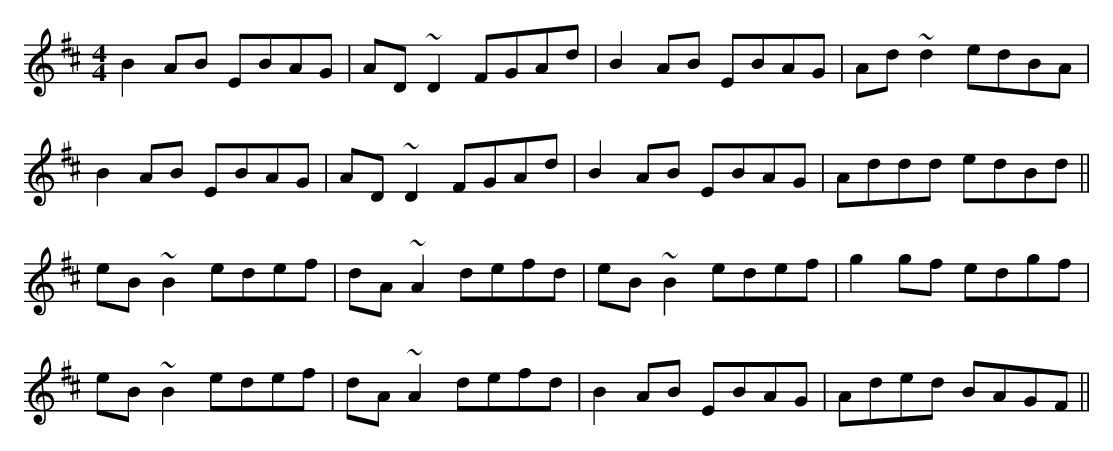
X:1
M:4/4
K:Edor
B2AB EBAG|AD~D2 FGAd|B2AB EBAG|Ad~d2 edBA|
B2AB EBAG|AD~D2 FGAd|B2AB EBAG|Addd edBd||
eB~B2 edef|dA~A2 defd|eB~B2 edef|g2gf edgf|
eB~B2 edef|dA~A2 defd|B2AB EBAG|Aded BAGF||
